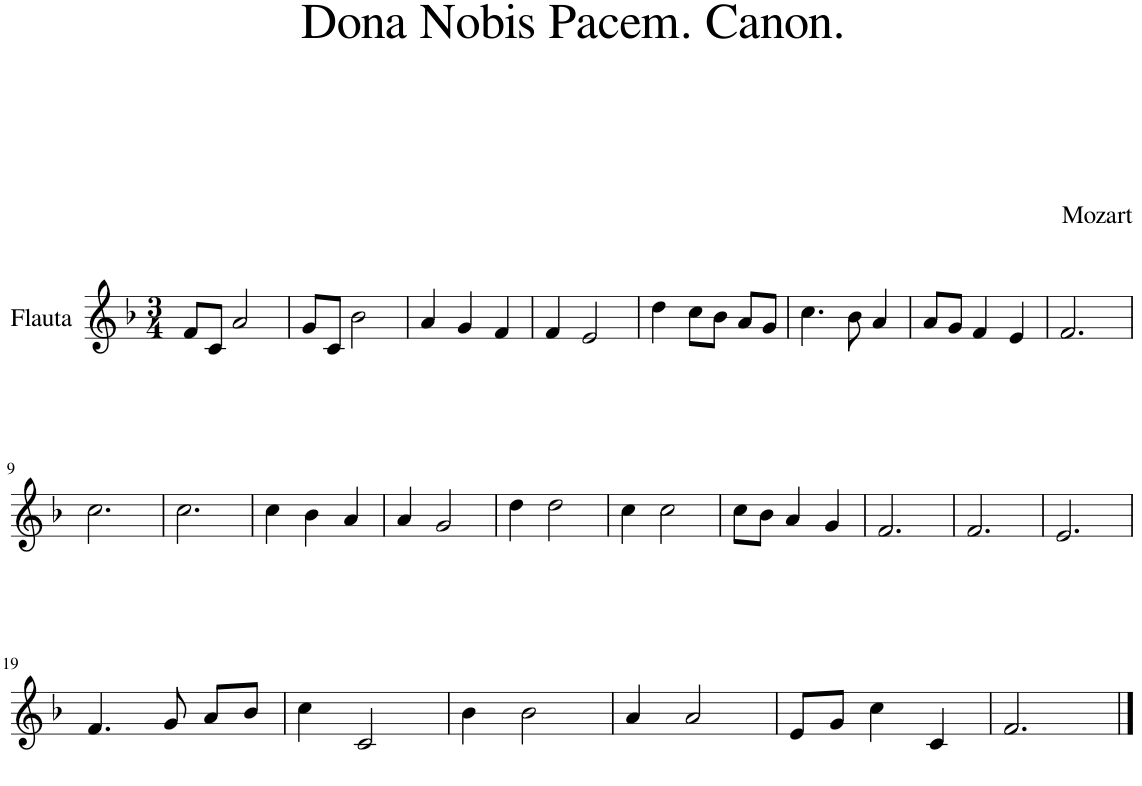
**kern
*part1
*staff1
*I"Flauta
*I'Fl
*clefG2
*k[b-]
*M3/4
=1
8f/L
8c/J
2a/
=2
8g/L
8c/J
2b-\
=3
4a/
4g/
4f/
=4
4f/
2e/
=5
4dd\
8cc\L
8b-\J
8a/L
8g/J
=6
4.cc\
8b-\
4a/
=7
8a/L
8g/J
4f/
4e/
=8
2.f/
!!LO:LB:g=z
=9
2.cc\
=10
2.cc\
=11
4cc\
4b-\
4a/
=12
4a/
2g/
=13
4dd\
2dd\
=14
4cc\
2cc\
=15
8cc\L
8b-\J
4a/
4g/
=16
2.f/
=17
2.f/
=18
2.e/
!!LO:LB:g=z
=19
4.f/
8g/
8a/L
8b-/J
=20
4cc\
2c/
=21
4b-\
2b-\
=22
4a/
2a/
=23
8e/L
8g/J
4cc\
4c/
=24
2.f/
==
*-
